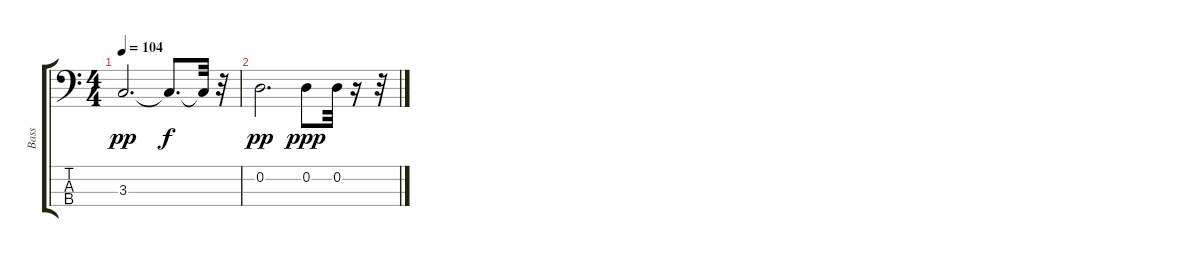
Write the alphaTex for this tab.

\track ("Bass" "Bass") {instrument fretlessbass}
\staff {score tabs}
\tuning (G2 D2 A1 E1) {hide}
\ts (4 4)
\tempo 104
\clef f4
\ks c
3.3.2{d dy pp volume 4} 3.3{t}.8{d dy f} 3.3{t}.32 r.32 |
0.2.2{d dy pp volume 2} 0.2.8{dy ppp volume 1} 0.2.32{volume 0} r.16 r.32
